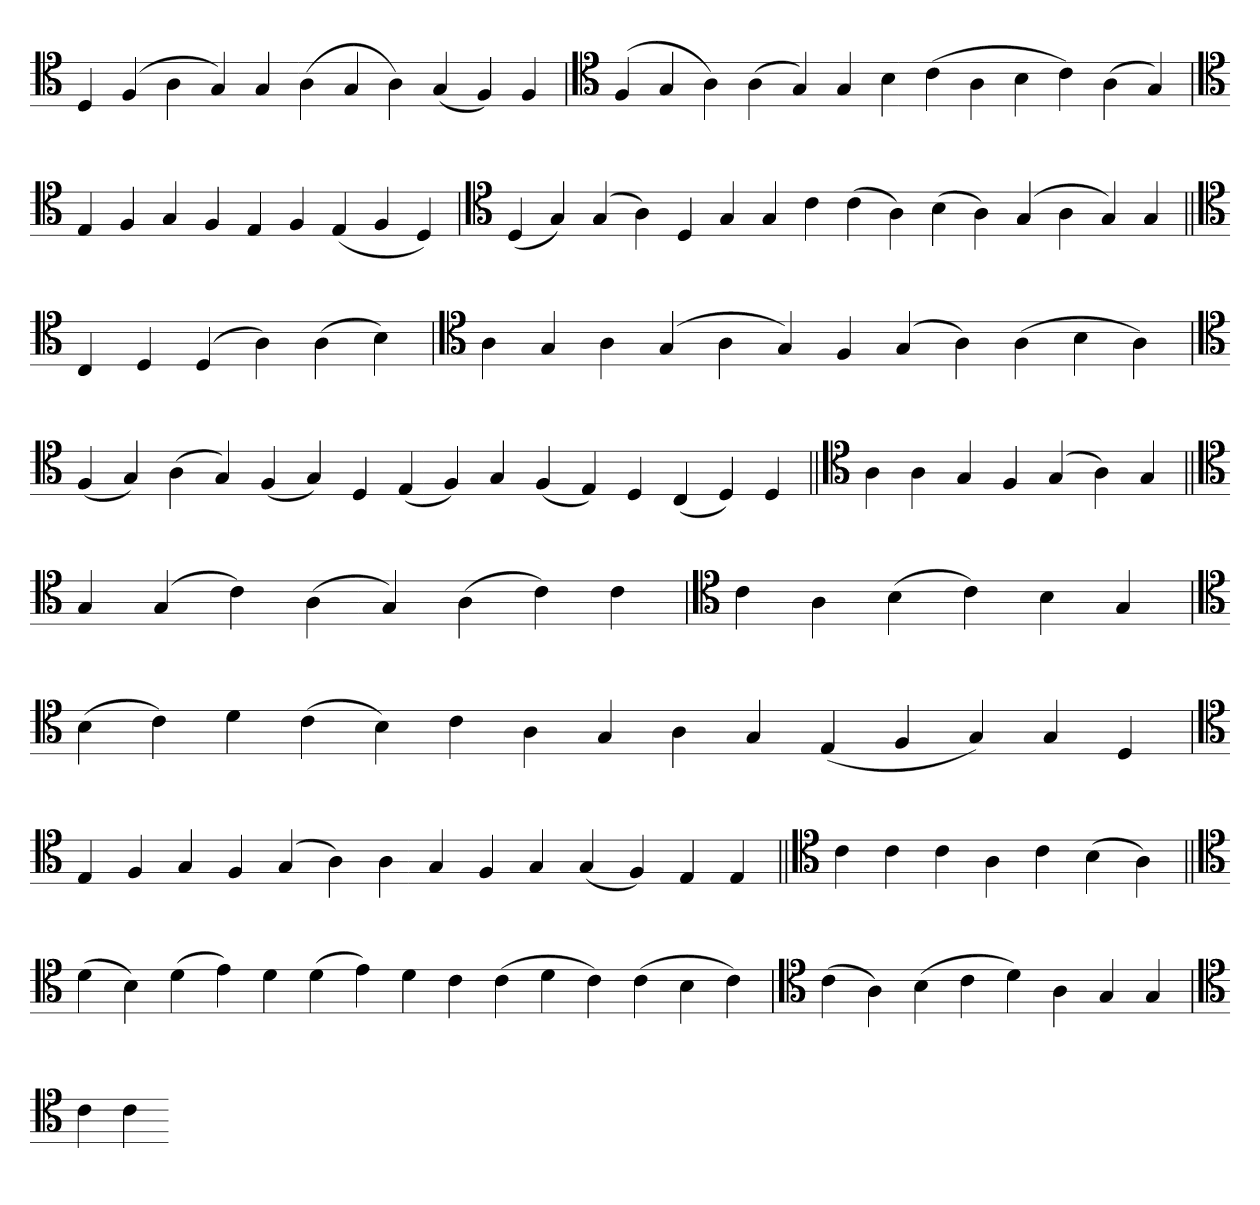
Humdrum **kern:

**kern
*part1
*staff1
*clefC4
=
4D
(4F
4A
4G)
4G
(4A
4G
4A)
(4G
4F)
4F
=`
*clefC4
(4F
4G
4A)
(4A
4G)
4G
4B
(4c
4A
4B
4c)
(4A
4G)
=
*clefC4
4E
4F
4G
4F
4E
4F
(4E
4F
4D)
=`
*clefC4
(4D
4G)
(4G
4A)
4D
4G
4G
4c
(4c
4A)
(4B
4A)
(4G
4A
4G)
4G
=||
*clefC4
4C
4D
(4D
4A)
(4A
4B)
='
*clefC4
4A
4G
4A
(4G
4A
4G)
4F
(4G
4A)
(4A
4B
4A)
='
*clefC4
(4F
4G)
(4A
4G)
(4F
4G)
4D
(4E
4F)
4G
(4F
4E)
4D
(4C
4D)
4D
=||
*clefC4
4A
4A
4G
4F
(4G
4A)
4G
=||
*clefC4
4G
(4G
4c)
(4A
4G)
(4A
4c)
4c
=`
*clefC4
4c
4A
(4B
4c)
4B
4G
=`
*clefC4
(4B
4c)
4d
(4c
4B)
4c
4A
4G
4A
4G
(4E
4F
4G)
4G
4D
='
*clefC4
4E
4F
4G
4F
(4G
4A)
4A
4G
4F
4G
(4G
4F)
4E
4E
=||
*clefC4
4c
4c
4c
4A
4c
(4B
4A)
=||
*clefC4
(4d
4B)
(4d
4e)
4d
(4d
4e)
4d
4c
(4c
4d
4c)
(4c
4B
4c)
=`
*clefC4
(4c
4A)
(4B
4c
4d)
4A
4G
4G
='
*clefC4
4c
4c
=-
*-
